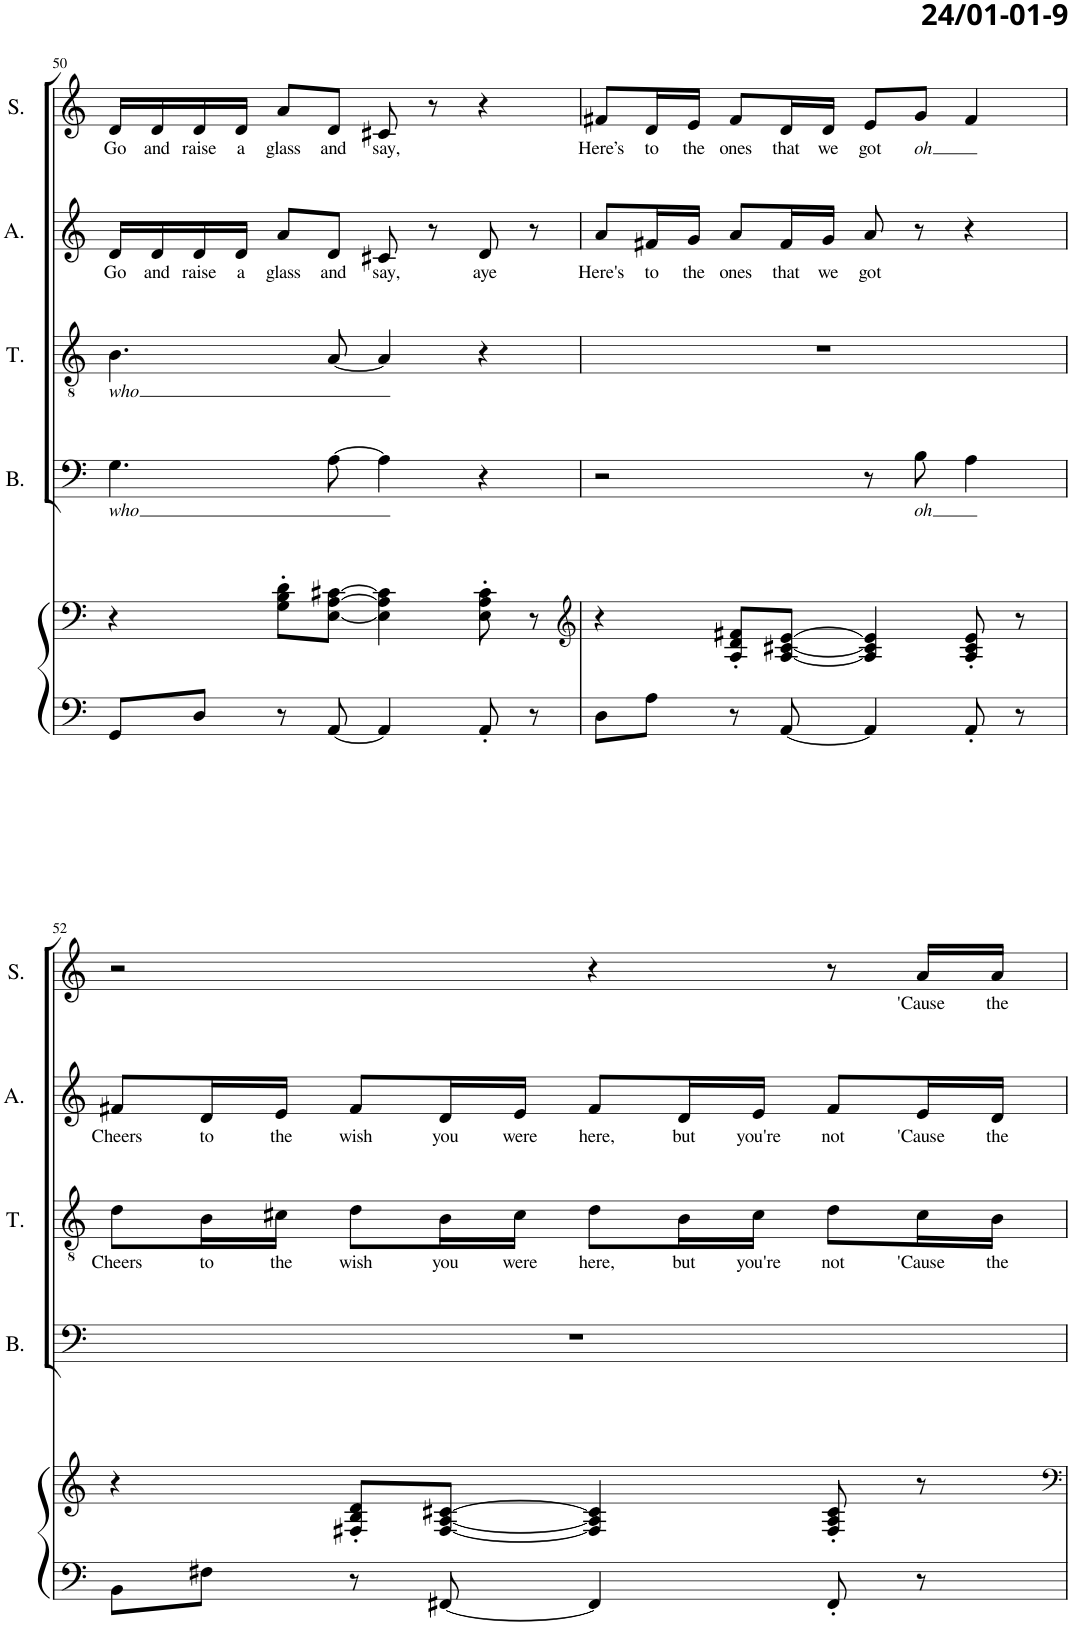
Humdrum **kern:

**kern	**kern	**kern	**text	**kern	**text	**kern	**text	**kern	**text
*part5	*part5	*part4	*part4	*part3	*part3	*part2	*part2	*part1	*part1
*staff6	*staff5	*staff4	*staff4	*staff3	*staff3	*staff2	*staff2	*staff1	*staff1
*I"Piano	*	*I"Bas	*	*I"Tenor	*	*I"Alt	*	*I"Sopraan	*
*I'Pno	*	*I'B.	*	*I'T.	*	*I'A.	*	*I'S.	*
!!LO:PB:g=z
*clefF4	*clefF4	*clefF4	*	*clefGv2	*	*clefG2	*	*clefG2	*
*k[]	*k[]	*k[]	*	*k[]	*	*k[]	*	*k[]	*
*M4/4	*M4/4	*M4/4	*	*M4/4	*	*M4/4	*	*M4/4	*
=50	=50	=50	=50	=50	=50	=50	=50	=50	=50
!	!	!	!LO:LY:b	!	!LO:LY:b	!	!LO:LY:b	!	!LO:LY:b
8GG/L	4r	4.G\	who	4.B\	who	16d/LL	Go	16d/LL	Go
!	!	!	!	!	!	!	!LO:LY:b	!	!LO:LY:b
.	.	.	.	.	.	16d/	and	16d/	and
!	!	!	!	!	!	!	!LO:LY:b	!	!LO:LY:b
8D/J	.	.	.	.	.	16d/	raise	16d/	raise
!	!	!	!	!	!	!	!LO:LY:b	!	!LO:LY:b
.	.	.	.	.	.	16d/JJ	a	16d/JJ	a
!	!	!	!	!	!	!	!LO:LY:b	!	!LO:LY:b
8r	8G\' 8B\' 8d\'L	.	.	.	.	8a/L	glass	8a/L	glass
!	!	!	!	!	!	!	!LO:LY:b	!	!LO:LY:b
[<8AA/	[8E\ [8A\ [8c#X\J	[8A\	.	[8A/	.	8d/J	and	8d/J	and
!	!	!	!	!	!	!	!LO:LY:b	!	!LO:LY:b
4AA/]	4E\] 4A\] 4c#\]	4A\]	.	4A/]	.	8c#X/	say,	8c#X/	say,
.	.	.	.	.	.	8r	.	8r	.
!	!	!	!	!	!	!	!LO:LY:b	!	!
8AA'/	8E\' 8A\' 8c#\'	4r	.	4r	.	8d/	aye	4r	.
8r	8r	.	.	.	.	8r	.	.	.
=51	=51	=51	=51	=51	=51	=51	=51	=51	=51
*	*clefG2	*	*	*	*	*	*	*	*
!	!	!	!	!	!	!	!LO:LY:b	!	!LO:LY:b
8D\L	4r	2r	.	1r	.	8a/L	Here's	8f#X/L	Here’s
!	!	!	!	!	!	!	!LO:LY:b	!	!LO:LY:b
8A\J	.	.	.	.	.	16f#X/L	to	16d/L	to
!	!	!	!	!	!	!	!LO:LY:b	!	!LO:LY:b
.	.	.	.	.	.	16g/JJ	the	16e/JJ	the
!	!	!	!	!	!	!	!LO:LY:b	!	!LO:LY:b
8r	8A/' 8d/' 8f#X/'L	.	.	.	.	8a/L	ones	8f#/L	ones
!	!	!	!	!	!	!	!LO:LY:b	!	!LO:LY:b
[<8AA/	[8A/ [8c#X/ [8e/J	.	.	.	.	16f#/L	that	16d/L	that
!	!	!	!	!	!	!	!LO:LY:b	!	!LO:LY:b
.	.	.	.	.	.	16g/JJ	we	16d/JJ	we
!	!	!	!	!	!	!	!LO:LY:b	!	!LO:LY:b
4AA/]	4A/] 4c#/] 4e/]	8r	.	.	.	8a/	got	8e/L	got
!	!	!	!LO:LY:b	!	!	!	!	!	!LO:LY:b
.	.	8B\	oh	.	.	8r	.	8g/J	oh
8AA'/	8A/' 8c#/' 8e/'	4A\	.	.	.	4r	.	4f#/	.
8r	8r	.	.	.	.	.	.	.	.
!!LO:LB:g=z
=52	=52	=52	=52	=52	=52	=52	=52	=52	=52
!	!	!	!	!	!LO:LY:b	!	!LO:LY:b	!	!
8BB\L	4r	1r	.	8d\L	Cheers	8f#X/L	Cheers	2r	.
!	!	!	!	!	!LO:LY:b	!	!LO:LY:b	!	!
8F#X\J	.	.	.	16B\L	to	16d/L	to	.	.
!	!	!	!	!	!LO:LY:b	!	!LO:LY:b	!	!
.	.	.	.	16c#X\JJ	the	16e/JJ	the	.	.
!	!	!	!	!	!LO:LY:b	!	!LO:LY:b	!	!
8r	8F#X/' 8B/' 8d/'L	.	.	8d\L	wish	8f#/L	wish	.	.
!	!	!	!	!	!LO:LY:b	!	!LO:LY:b	!	!
[<8FF#X/	[8F#/ [8A/ [8c#X/J	.	.	16B\L	you	16d/L	you	.	.
!	!	!	!	!	!LO:LY:b	!	!LO:LY:b	!	!
.	.	.	.	16c#\JJ	were	16e/JJ	were	.	.
!	!	!	!	!	!LO:LY:b	!	!LO:LY:b	!	!
4FF#/]	4F#/] 4A/] 4c#/]	.	.	8d\L	here,	8f#/L	here,	4r	.
!	!	!	!	!	!LO:LY:b	!	!LO:LY:b	!	!
.	.	.	.	16B\L	but	16d/L	but	.	.
!	!	!	!	!	!LO:LY:b	!	!LO:LY:b	!	!
.	.	.	.	16c#\JJ	you're	16e/JJ	you're	.	.
!	!	!	!	!	!LO:LY:b	!	!LO:LY:b	!	!
8FF#'/	8F#/' 8A/' 8c#/'	.	.	8d\L	not	8f#/L	not	8r	.
!	!	!	!	!	!LO:LY:b	!	!LO:LY:b	!	!LO:LY:b
8r	8r	.	.	16c#\L	'Cause	16e/L	'Cause	16a/LL	'Cause
!	!	!	!	!	!LO:LY:b	!	!LO:LY:b	!	!LO:LY:b
.	.	.	.	16B\JJ	the	16d/JJ	the	16a/JJ	the
=	=	=	=	=	=	=	=	=	=
*-	*-	*-	*-	*-	*-	*-	*-	*-	*-
